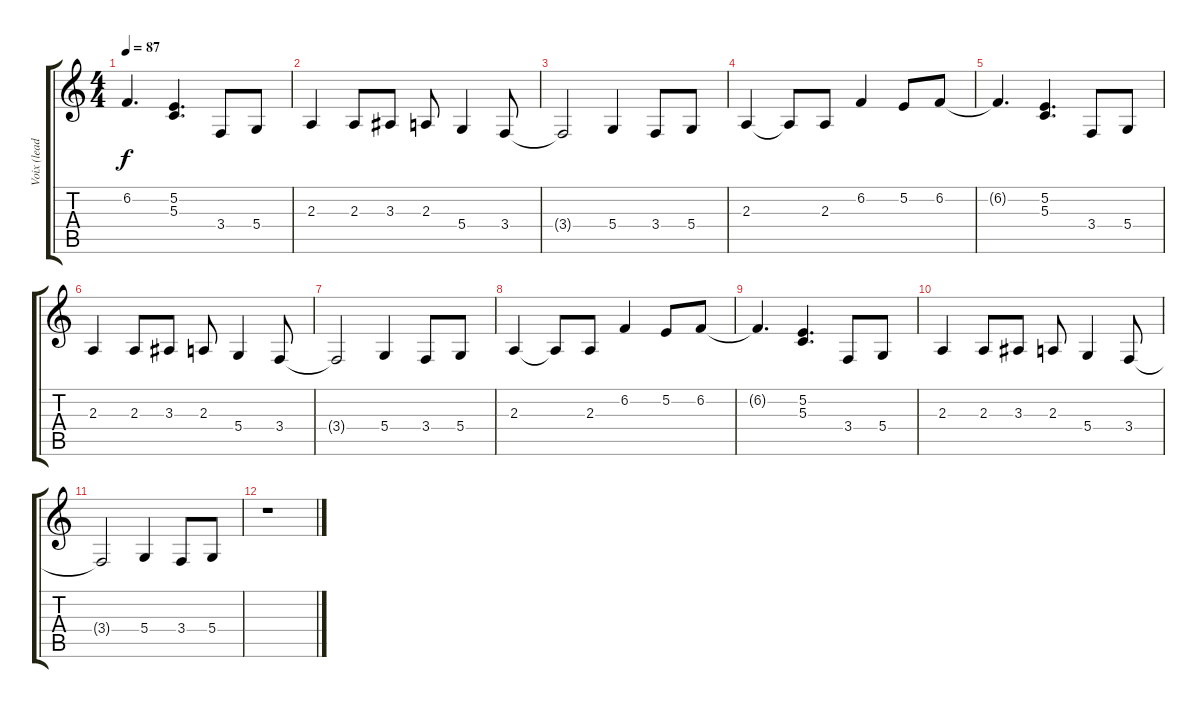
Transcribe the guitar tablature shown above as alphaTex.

\track ("Voix (lead)" "Voix (lead") {instrument lead1square}
\staff {score tabs}
\tuning (E4 B3 G3 D3 A2 E2) {hide}
\ts (4 4)
\tempo 87
\clef g2
\ks c
6.2{t}.4{d dy f} (5.2 5.3).4{d} 3.4.8 5.4.8 |
2.3.4 2.3.8 3.3.8 2.3.8 5.4.4 3.4.8 |
3.4{t}.2 5.4.4 3.4.8 5.4.8 |
2.3.4 2.3{t}.8 2.3.8 6.2.4 5.2.8 6.2.8 |
6.2{t}.4{d} (5.2 5.3).4{d} 3.4.8 5.4.8 |
2.3.4 2.3.8 3.3.8 2.3.8 5.4.4 3.4.8 |
3.4{t}.2 5.4.4 3.4.8 5.4.8 |
2.3.4 2.3{t}.8 2.3.8 6.2.4 5.2.8 6.2.8 |
6.2{t}.4{d} (5.2 5.3).4{d} 3.4.8 5.4.8 |
2.3.4 2.3.8 3.3.8 2.3.8 5.4.4 3.4.8 |
3.4{t}.2 5.4.4 3.4.8 5.4.8 |
r.1
